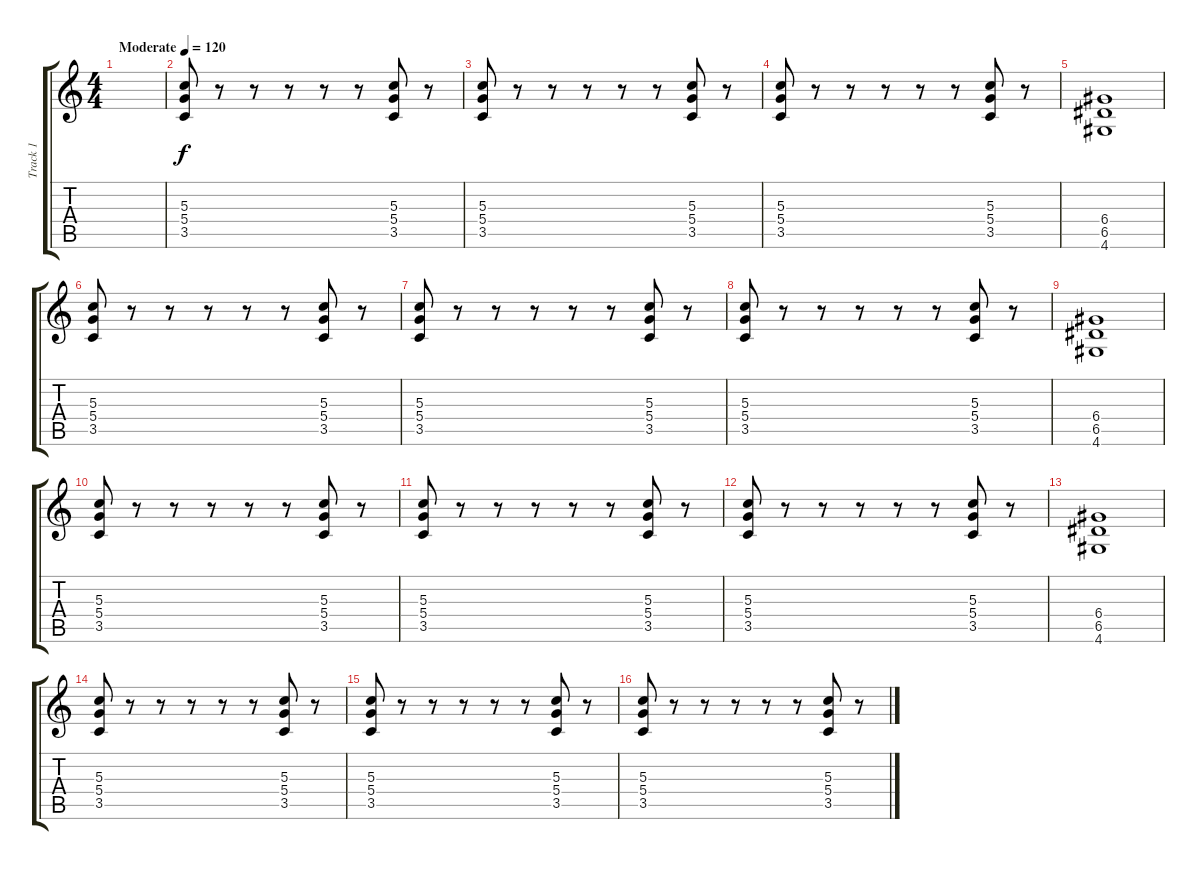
\track ("Track 1" "Track 1") {instrument overdrivenguitar}
\staff {score tabs}
\tuning (E4 B3 G3 D3 A2 E2) {hide}
\ts (4 4)
\tempo (120 "Moderate")
\clef g2
\ks c
|
(5.3 5.4 3.5).8 r.8 r.8 r.8 r.8 r.8 (5.3 5.4 3.5).8 r.8 |
(5.3 5.4 3.5).8 r.8 r.8 r.8 r.8 r.8 (5.3 5.4 3.5).8 r.8 |
(5.3 5.4 3.5).8 r.8 r.8 r.8 r.8 r.8 (5.3 5.4 3.5).8 r.8 |
(6.4 6.5 4.6).1 |
(5.3 5.4 3.5).8 r.8 r.8 r.8 r.8 r.8 (5.3 5.4 3.5).8 r.8 |
(5.3 5.4 3.5).8 r.8 r.8 r.8 r.8 r.8 (5.3 5.4 3.5).8 r.8 |
(5.3 5.4 3.5).8 r.8 r.8 r.8 r.8 r.8 (5.3 5.4 3.5).8 r.8 |
(6.4 6.5 4.6).1 |
(5.3 5.4 3.5).8 r.8 r.8 r.8 r.8 r.8 (5.3 5.4 3.5).8 r.8 |
(5.3 5.4 3.5).8 r.8 r.8 r.8 r.8 r.8 (5.3 5.4 3.5).8 r.8 |
(5.3 5.4 3.5).8 r.8 r.8 r.8 r.8 r.8 (5.3 5.4 3.5).8 r.8 |
(6.4 6.5 4.6).1 |
(5.3 5.4 3.5).8 r.8 r.8 r.8 r.8 r.8 (5.3 5.4 3.5).8 r.8 |
(5.3 5.4 3.5).8 r.8 r.8 r.8 r.8 r.8 (5.3 5.4 3.5).8 r.8 |
(5.3 5.4 3.5).8 r.8 r.8 r.8 r.8 r.8 (5.3 5.4 3.5).8 r.8
